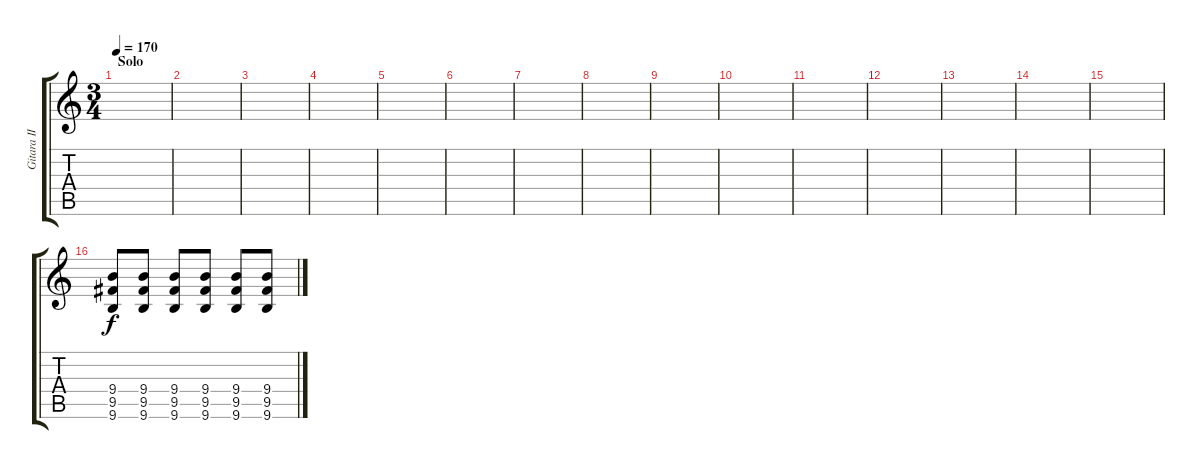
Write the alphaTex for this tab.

\track ("Gitara II" "Gitara II") {instrument overdrivenguitar}
\staff {score tabs}
\tuning (E4 B3 G3 D3 A2 D2) {hide}
\ts (3 4)
\section ("" "Solo")
\tempo 170
\clef g2
\ks c
|
|
|
|
|
|
|
|
|
|
|
|
|
|
|
(9.4 9.5 9.6).8 (9.4 9.5 9.6).8 (9.4 9.5 9.6).8 (9.4 9.5 9.6).8 (9.4 9.5 9.6).8 (9.4 9.5 9.6).8
